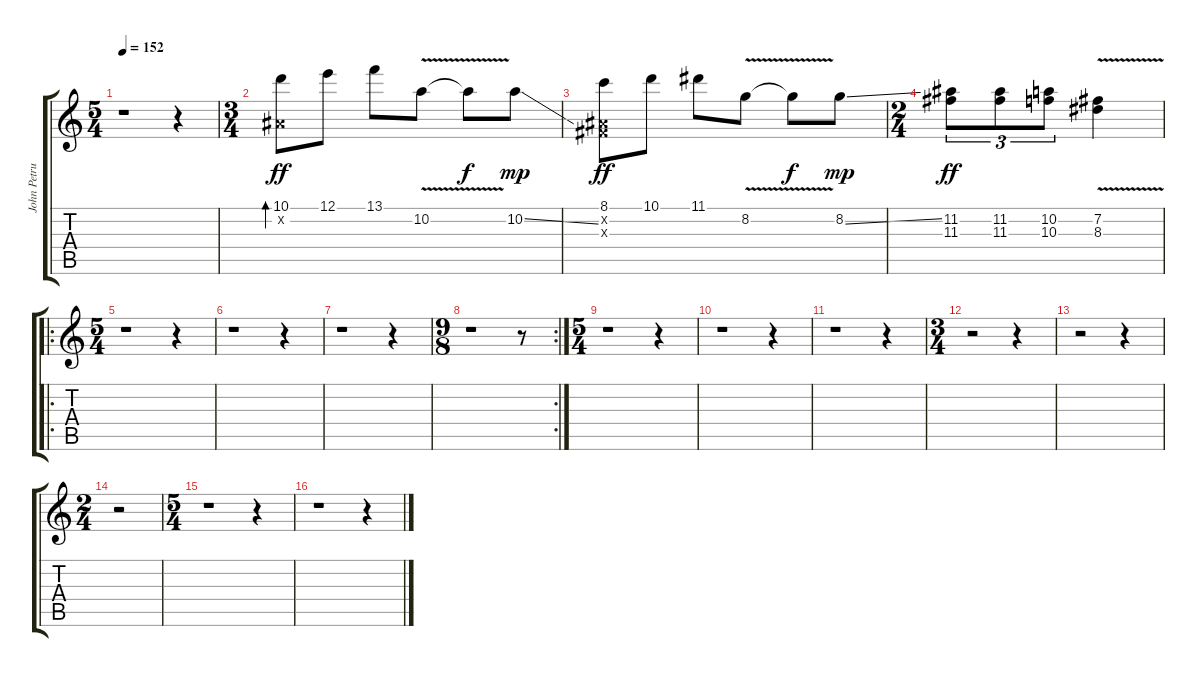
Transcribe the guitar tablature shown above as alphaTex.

\track ("John Petrucci (Guitar 2)" "John Petru") {instrument distortionguitar}
\staff {score tabs}
\tuning (E4 B3 G3 D3 A2 E2) {hide}
\ts (5 4)
\tempo 152
\clef g2
\ks c
r.1{dy ff} r.4 |
\ts (3 4)
(10.1 -1.2{x}).8{bd 120} 12.1.8 13.1.8 10.2{v}.8 10.2{t}.8{dy f} 10.2{ss}.8{dy mp} |
(8.1 -1.2{x} -1.3{x}).8{dy ff} 10.1.8 11.1.8 8.2{v}.8 8.2{t}.8{dy f} 8.2{ss}.8{dy mp} |
\ts (2 4)
(11.2 11.3).8{tu (3 2) dy ff} (11.2 11.3).8{tu (3 2)} (10.2 10.3).8{tu (3 2)} (7.2{v} 8.3{v}).4 |
\ro
\ts (5 4)
r.1 r.4 |
r.1 r.4 |
r.1 r.4 |
\rc 2
\ts (9 8)
r.1 r.8 |
\ts (5 4)
r.1 r.4 |
r.1 r.4 |
r.1 r.4 |
\ts (3 4)
r.2 r.4 |
r.2 r.4 |
\ts (2 4)
r.2 |
\ts (5 4)
r.1 r.4 |
r.1 r.4
